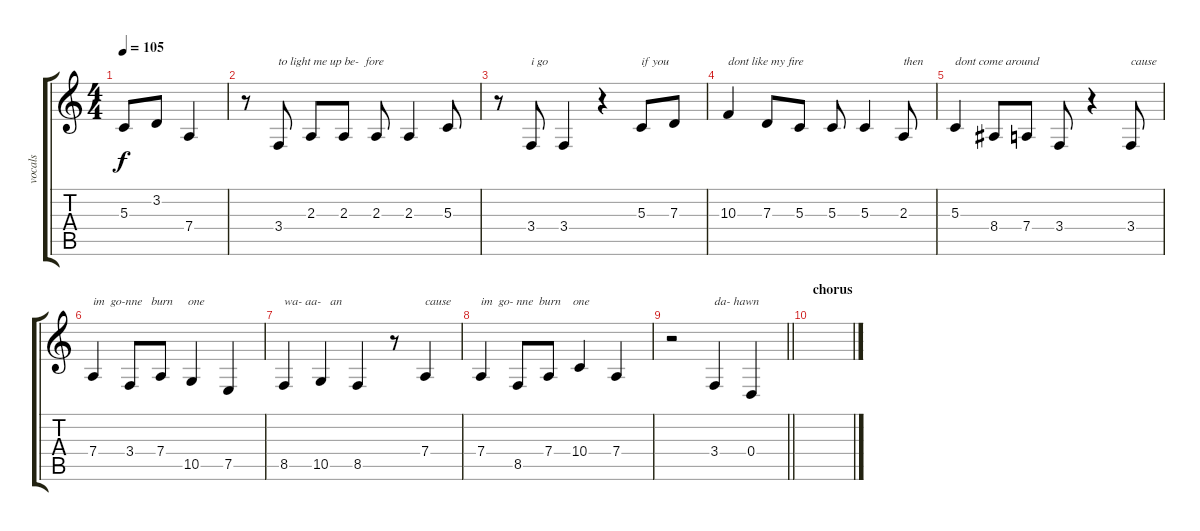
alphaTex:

\track ("vocals" "vocals") {instrument ocarina}
\staff {score tabs}
\tuning (E4 B3 G3 D3 A2 E2) {hide}
\ts (4 4)
\tempo 105
\clef g2
\ks c
5.3.8{dy f} 3.2.8 7.4.4 |
r.8 3.4.8{txt "to light me up be-  fore"} 2.3.8 2.3.8 2.3.8 2.3.4 5.3.8 |
r.8 3.4.8{txt "i go"} 3.4.4 r.4 5.3.8{txt "if you"} 7.3.8 |
10.3.4{txt "dont like my fire"} 7.3.8 5.3.8 5.3.8 5.3.4 2.3.8{txt "then"} |
5.3.4{txt "dont come around"} 8.4.8 7.4.8 3.4.8 r.4 3.4.8{txt "cause"} |
7.4.4{txt "im  go-nne   burn     one"} 3.4.8 7.4.8 10.5.4 7.5.4 |
8.5.4{txt "wa- aa-   an"} 10.5.4 8.5.4 r.8 7.4.4{txt "cause"} |
7.4.4{txt "im  go- nne  burn    one"} 8.5.8 7.4.8 10.4.4 7.4.4 |
\barLineRight lightlight
r.2 3.4.4{txt "da- hawn"} 0.4.4 |
\section ("" "chorus")
